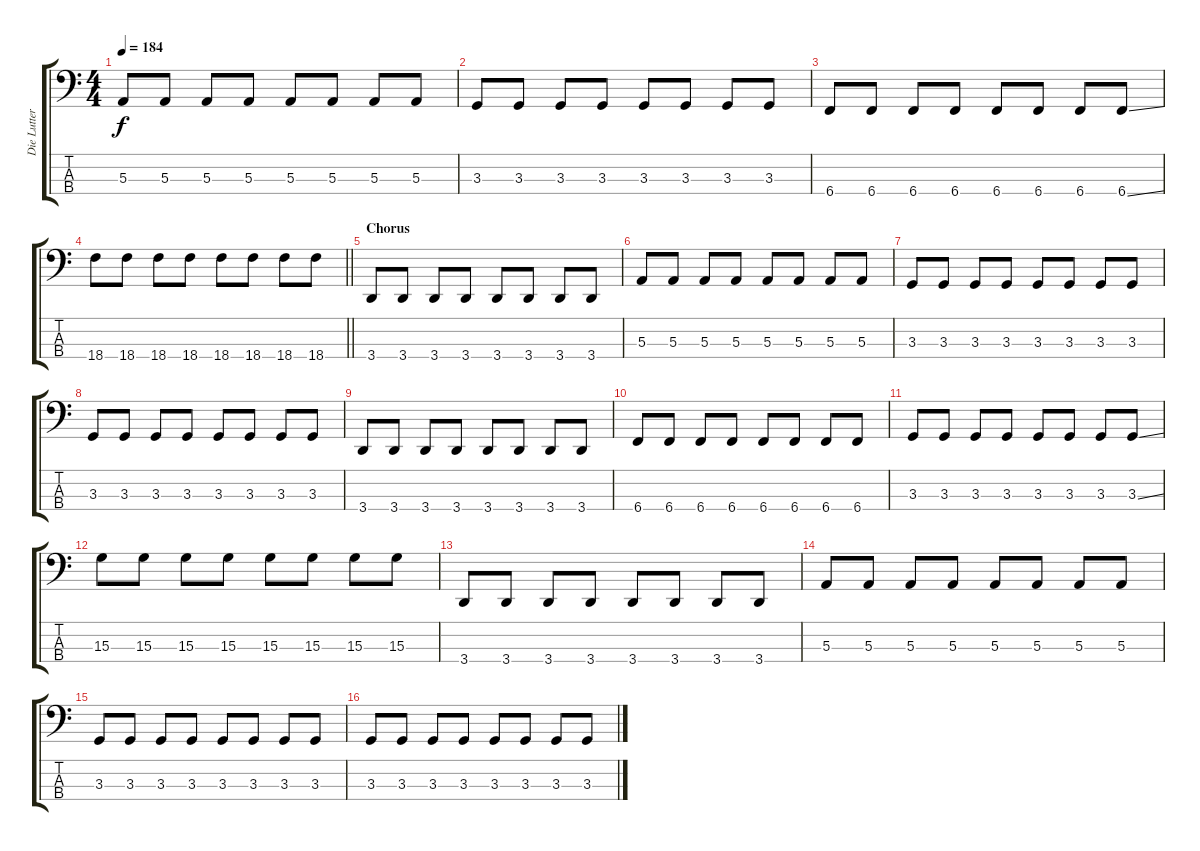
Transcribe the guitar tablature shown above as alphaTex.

\track ("Die Lutter" "Die Lutter") {instrument electricbasspick}
\staff {score tabs}
\tuning (D2 A1 E1 B0) {hide}
\ts (4 4)
\tempo 184
\clef f4
\ks c
5.3.8{dy f} 5.3.8 5.3.8 5.3.8 5.3.8 5.3.8 5.3.8 5.3.8 |
3.3.8 3.3.8 3.3.8 3.3.8 3.3.8 3.3.8 3.3.8 3.3.8 |
6.4.8 6.4.8 6.4.8 6.4.8 6.4.8 6.4.8 6.4.8 6.4{ss}.8 |
\barLineRight lightlight
18.4.8 18.4.8 18.4.8 18.4.8 18.4.8 18.4.8 18.4.8 18.4.8 |
\section ("" "Chorus")
3.4.8 3.4.8 3.4.8 3.4.8 3.4.8 3.4.8 3.4.8 3.4.8 |
5.3.8 5.3.8 5.3.8 5.3.8 5.3.8 5.3.8 5.3.8 5.3.8 |
3.3.8 3.3.8 3.3.8 3.3.8 3.3.8 3.3.8 3.3.8 3.3.8 |
3.3.8 3.3.8 3.3.8 3.3.8 3.3.8 3.3.8 3.3.8 3.3.8 |
3.4.8 3.4.8 3.4.8 3.4.8 3.4.8 3.4.8 3.4.8 3.4.8 |
6.4.8 6.4.8 6.4.8 6.4.8 6.4.8 6.4.8 6.4.8 6.4.8 |
3.3.8 3.3.8 3.3.8 3.3.8 3.3.8 3.3.8 3.3.8 3.3{ss}.8 |
15.3.8 15.3.8 15.3.8 15.3.8 15.3.8 15.3.8 15.3.8 15.3.8 |
3.4.8 3.4.8 3.4.8 3.4.8 3.4.8 3.4.8 3.4.8 3.4.8 |
5.3.8 5.3.8 5.3.8 5.3.8 5.3.8 5.3.8 5.3.8 5.3.8 |
3.3.8 3.3.8 3.3.8 3.3.8 3.3.8 3.3.8 3.3.8 3.3.8 |
3.3.8 3.3.8 3.3.8 3.3.8 3.3.8 3.3.8 3.3.8 3.3.8
